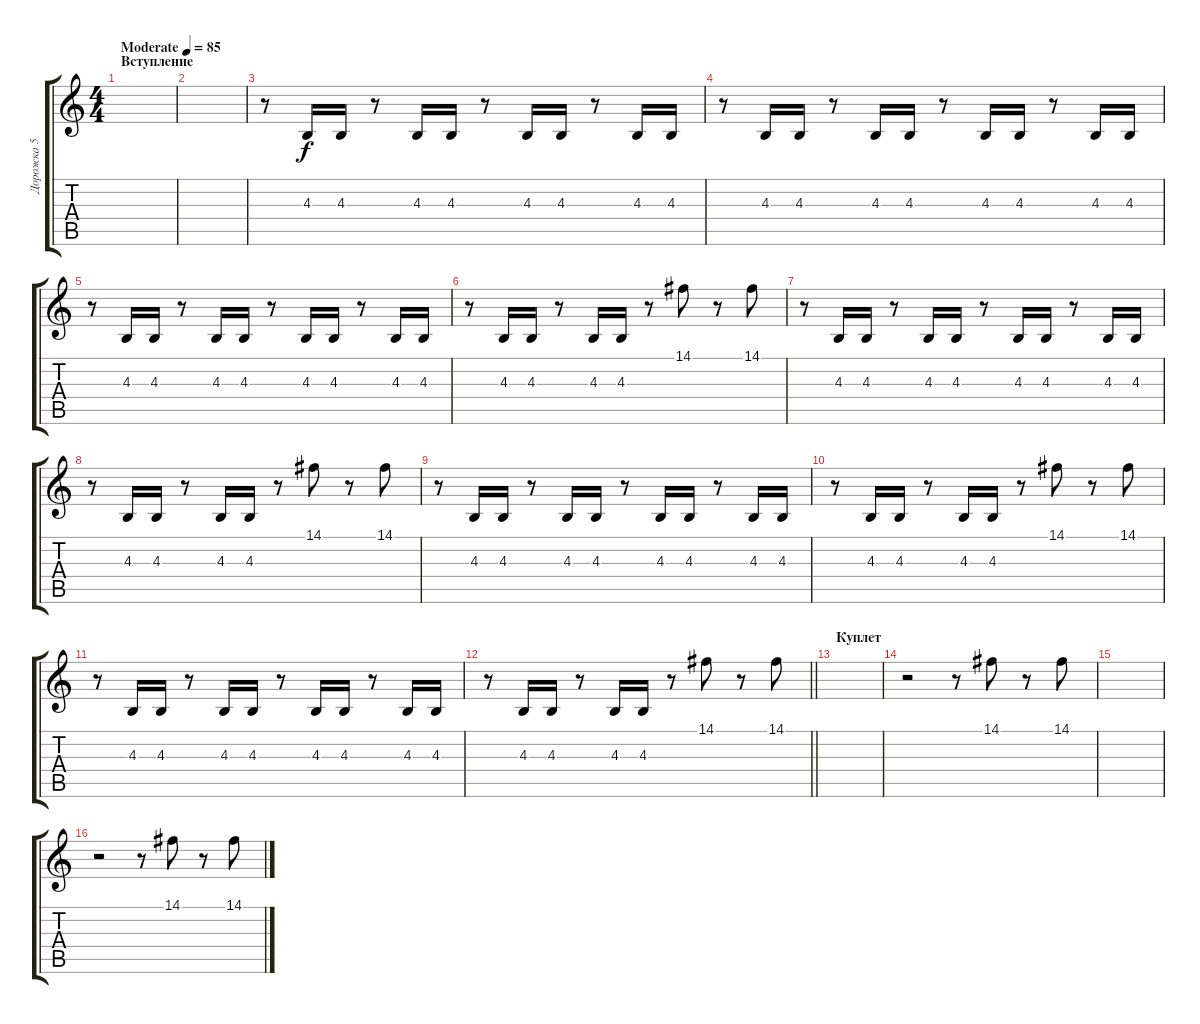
\track ("Дорожка 5" "Дорожка 5") {instrument orchestralharp}
\staff {score tabs}
\tuning (E4 B3 G3 D3 A2 E2) {hide}
\ts (4 4)
\section ("" "Вступление")
\tempo (85 "Moderate")
\clef g2
\ks c
|
|
r.8 4.3.16 4.3.16 r.8 4.3.16 4.3.16 r.8 4.3.16 4.3.16 r.8 4.3.16 4.3.16 |
r.8 4.3.16 4.3.16 r.8 4.3.16 4.3.16 r.8 4.3.16 4.3.16 r.8 4.3.16 4.3.16 |
r.8 4.3.16 4.3.16 r.8 4.3.16 4.3.16 r.8 4.3.16 4.3.16 r.8 4.3.16 4.3.16 |
r.8 4.3.16 4.3.16 r.8 4.3.16 4.3.16 r.8 14.1.8 r.8 14.1.8 |
r.8 4.3.16 4.3.16 r.8 4.3.16 4.3.16 r.8 4.3.16 4.3.16 r.8 4.3.16 4.3.16 |
r.8 4.3.16 4.3.16 r.8 4.3.16 4.3.16 r.8 14.1.8 r.8 14.1.8 |
r.8 4.3.16 4.3.16 r.8 4.3.16 4.3.16 r.8 4.3.16 4.3.16 r.8 4.3.16 4.3.16 |
r.8 4.3.16 4.3.16 r.8 4.3.16 4.3.16 r.8 14.1.8 r.8 14.1.8 |
r.8 4.3.16 4.3.16 r.8 4.3.16 4.3.16 r.8 4.3.16 4.3.16 r.8 4.3.16 4.3.16 |
\barLineRight lightlight
r.8 4.3.16 4.3.16 r.8 4.3.16 4.3.16 r.8 14.1.8 r.8 14.1.8 |
\section ("" "Куплет")
|
r.2 r.8 14.1.8 r.8 14.1.8 |
|
r.2 r.8 14.1.8 r.8 14.1.8
